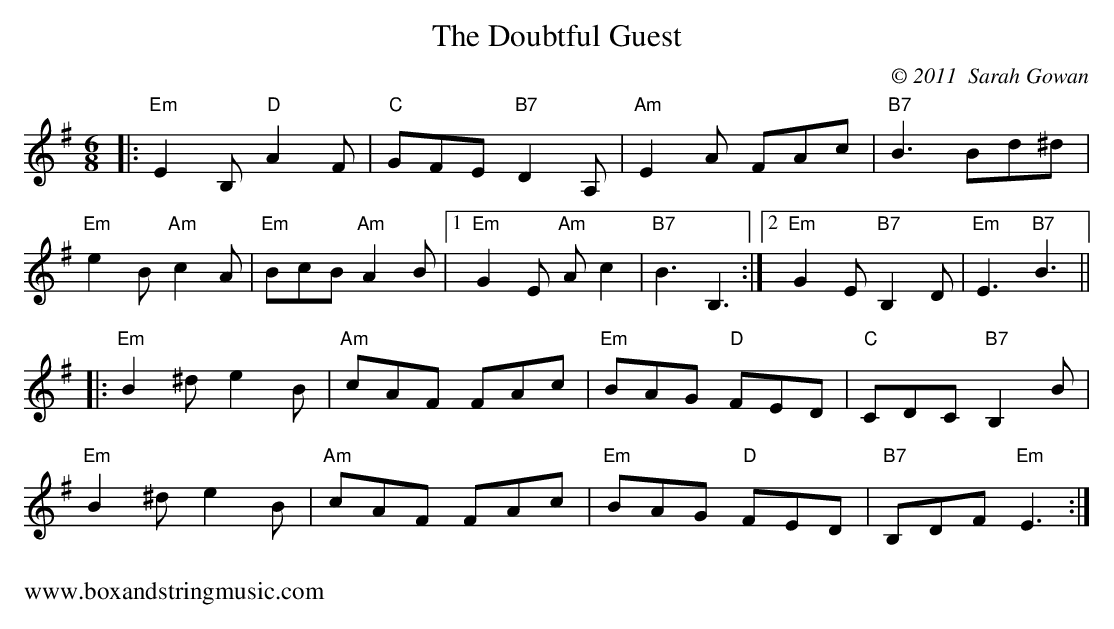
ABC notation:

X:1
T:The Doubtful Guest
C:© 2011  Sarah Gowan
M:6/8
L:1/8
K:Em
|:"Em"E2B, "D"A2F|"C" GFE"B7"D2 A,|"Am"E2A FAc|"B7"B3 Bd^d|
"Em"e2B "Am"c2A |"Em" BcB "Am"A2 B|1"Em"G2E "Am"Ac2 |"B7"B3B,3:|2"Em "G2E "B7"B,2D|"Em"E3 "B7"B3||
|:"Em"B2^d e2B |"Am"cAF FAc |"Em"BAG "D"FED |"C"CDC "B7"B,2 B|
"Em"B2^d e2B |"Am"cAF FAc |"Em"BAG "D"FED| "B7"B,DF "Em"E3:|
